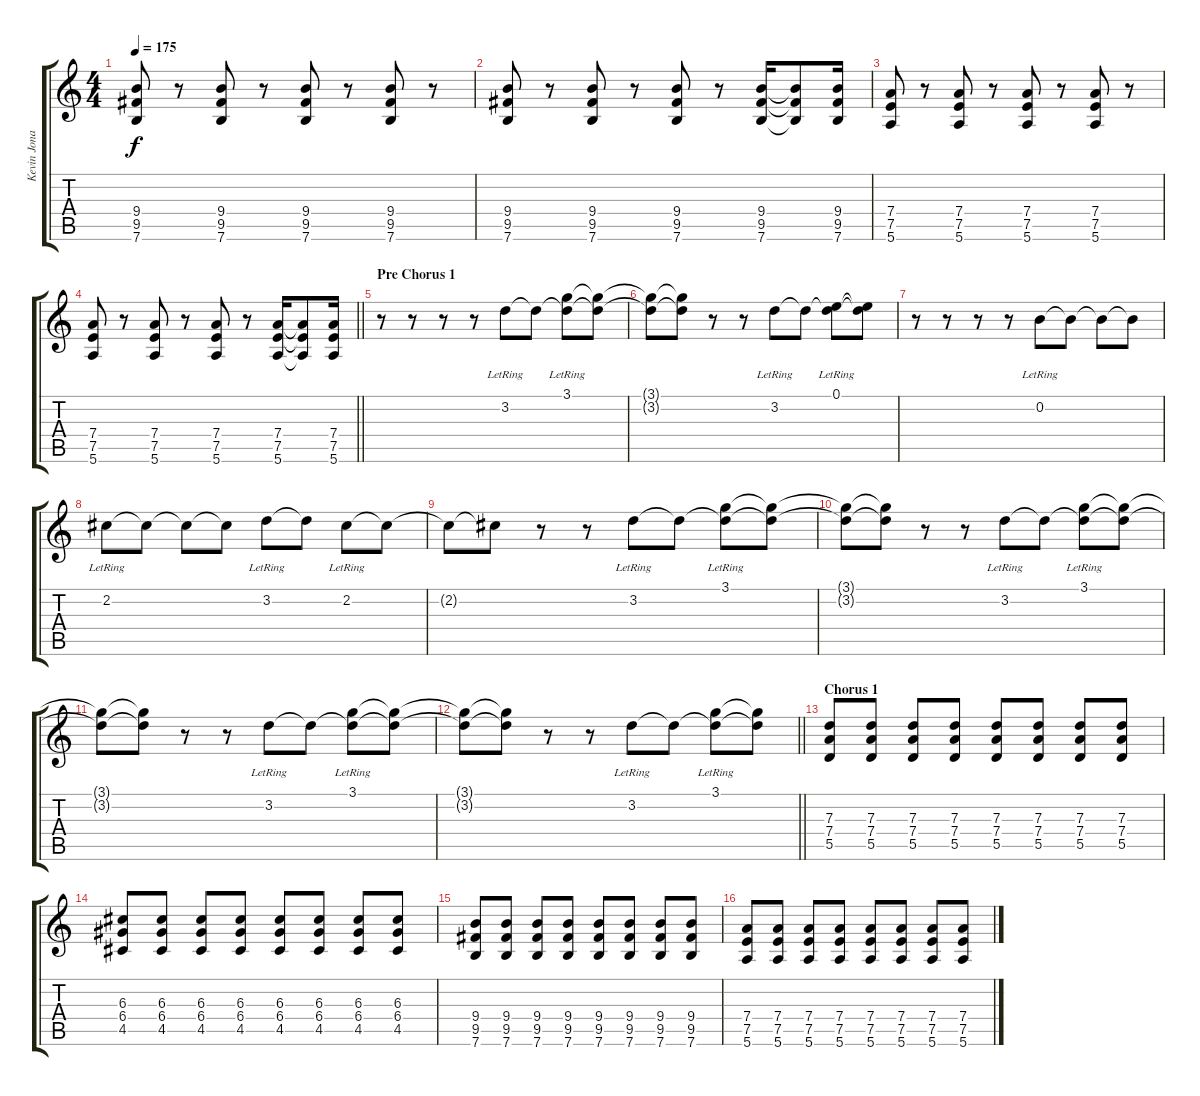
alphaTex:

\track ("Kevin Jonas Guitar" "Kevin Jona") {instrument distortionguitar}
\staff {score tabs}
\tuning (E4 B3 G3 D3 A2 E2) {hide}
\ts (4 4)
\tempo 175
\clef g2
\ks c
(9.4 9.5 7.6).8{dy f} r.8 (9.4 9.5 7.6).8 r.8 (9.4 9.5 7.6).8 r.8 (9.4 9.5 7.6).8 r.8 |
(9.4 9.5 7.6).8 r.8 (9.4 9.5 7.6).8 r.8 (9.4 9.5 7.6).8 r.8 (9.4 9.5 7.6).16 (9.4{t} 9.5{t} 7.6{t}).8 (9.4 9.5 7.6).16 |
(7.4 7.5 5.6).8 r.8 (7.4 7.5 5.6).8 r.8 (7.4 7.5 5.6).8 r.8 (7.4 7.5 5.6).8 r.8 |
\barLineRight lightlight
(7.4 7.5 5.6).8 r.8 (7.4 7.5 5.6).8 r.8 (7.4 7.5 5.6).8 r.8 (7.4 7.5 5.6).16 (7.4{t} 7.5{t} 5.6{t}).8 (7.4 7.5 5.6).16 |
\section ("" "Pre Chorus 1")
r.8 r.8 r.8 r.8 3.2{lr}.8 3.2{t}.8 (3.1{lr} 3.2{t}).8 (3.1{t} 3.2{t}).8 |
(3.1{t} 3.2{t}).8 (3.1{t} 3.2{t}).8 r.8 r.8 3.2{lr}.8 3.2{t}.8 (0.1{lr} 3.2{t}).8 (0.1{t} 3.2{t}).8 |
r.8 r.8 r.8 r.8 0.2{lr}.8 0.2{t}.8 0.2{t}.8 0.2{t}.8 |
2.2{lr}.8 2.2{t}.8 2.2{t}.8 2.2{t}.8 3.2{lr}.8 3.2{t}.8 2.2{lr}.8 2.2{t}.8 |
2.2{t}.8 2.2{t}.8 r.8 r.8 3.2{lr}.8 3.2{t}.8 (3.1{lr} 3.2{t}).8 (3.1{t} 3.2{t}).8 |
(3.1{t} 3.2{t}).8 (3.1{t} 3.2{t}).8 r.8 r.8 3.2{lr}.8 3.2{t}.8 (3.1{lr} 3.2{t}).8 (3.1{t} 3.2{t}).8 |
(3.1{t} 3.2{t}).8 (3.1{t} 3.2{t}).8 r.8 r.8 3.2{lr}.8 3.2{t}.8 (3.1{lr} 3.2{t}).8 (3.1{t} 3.2{t}).8 |
\barLineRight lightlight
(3.1{t} 3.2{t}).8 (3.1{t} 3.2{t}).8 r.8 r.8 3.2{lr}.8 3.2{t}.8 (3.1{lr} 3.2{t}).8 (3.1{t} 3.2{t}).8 |
\section ("" "Chorus 1")
(7.3 7.4 5.5).8 (7.3 7.4 5.5).8 (7.3 7.4 5.5).8 (7.3 7.4 5.5).8 (7.3 7.4 5.5).8 (7.3 7.4 5.5).8 (7.3 7.4 5.5).8 (7.3 7.4 5.5).8 |
(6.3 6.4 4.5).8 (6.3 6.4 4.5).8 (6.3 6.4 4.5).8 (6.3 6.4 4.5).8 (6.3 6.4 4.5).8 (6.3 6.4 4.5).8 (6.3 6.4 4.5).8 (6.3 6.4 4.5).8 |
(9.4 9.5 7.6).8 (9.4 9.5 7.6).8 (9.4 9.5 7.6).8 (9.4 9.5 7.6).8 (9.4 9.5 7.6).8 (9.4 9.5 7.6).8 (9.4 9.5 7.6).8 (9.4 9.5 7.6).8 |
(7.4 7.5 5.6).8 (7.4 7.5 5.6).8 (7.4 7.5 5.6).8 (7.4 7.5 5.6).8 (7.4 7.5 5.6).8 (7.4 7.5 5.6).8 (7.4 7.5 5.6).8 (7.4 7.5 5.6).8
